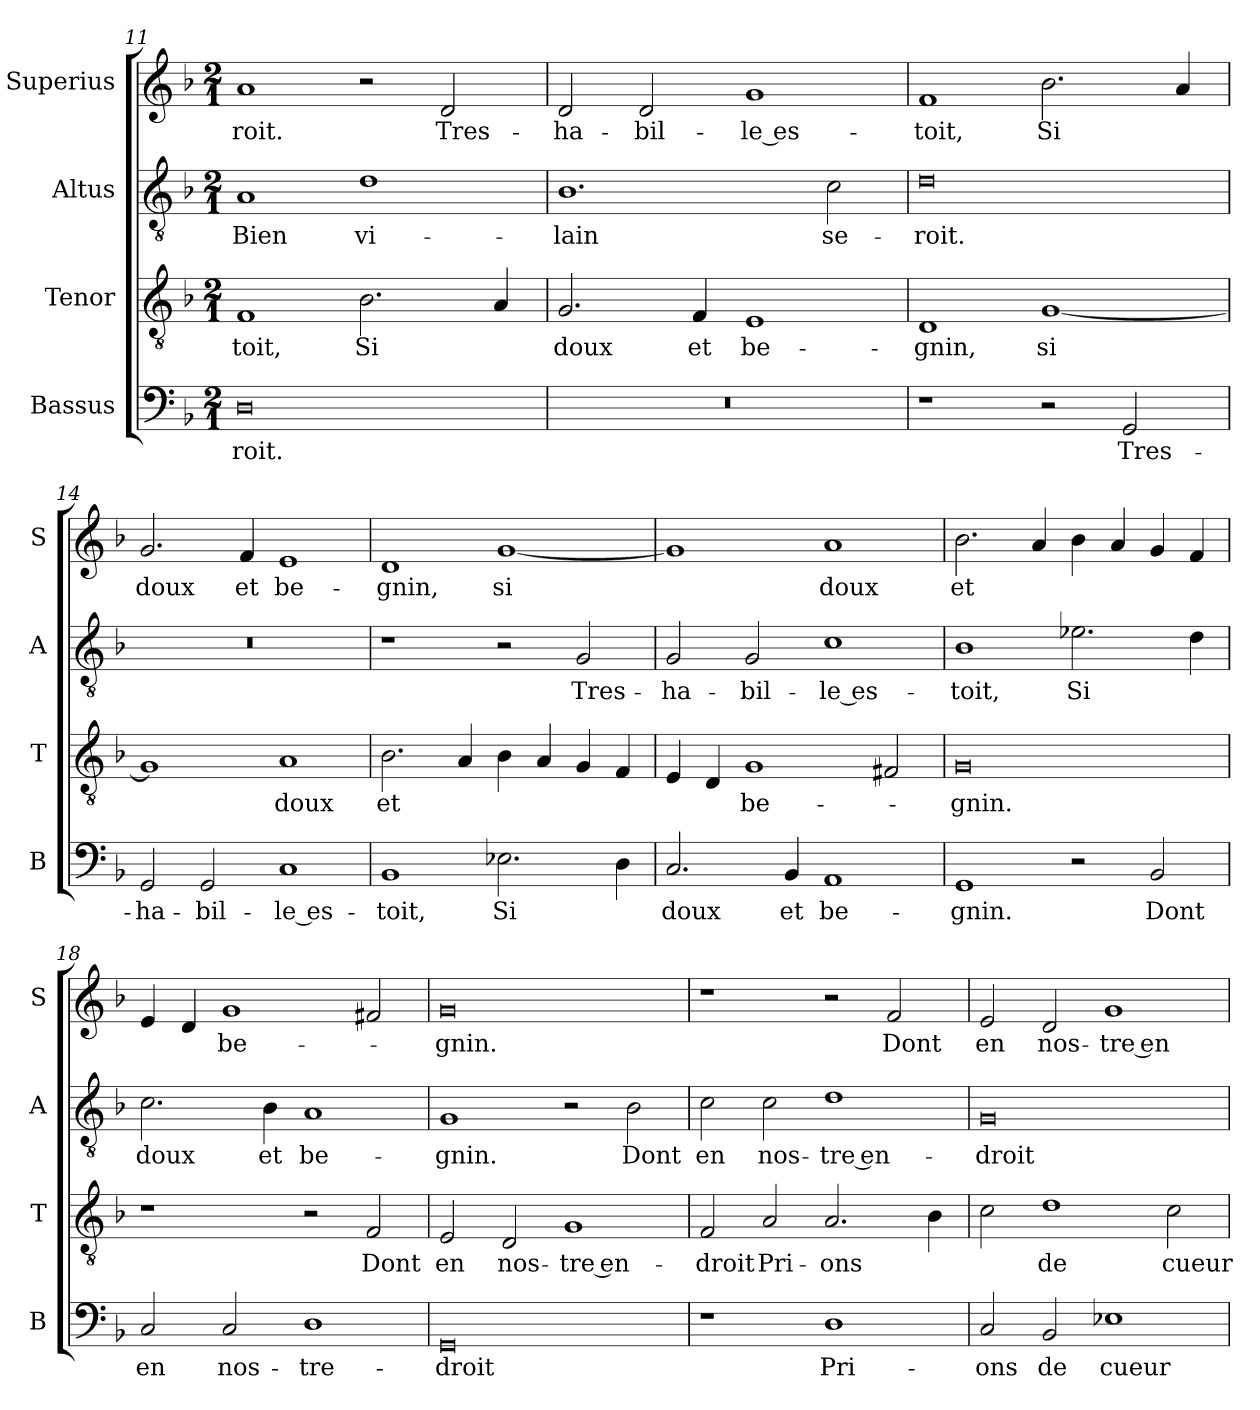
**kern	**text	**kern	**text	**kern	**text	**kern	**text
*part4	*part4	*part3	*part3	*part2	*part2	*part1	*part1
*staff4	*staff4	*staff3	*staff3	*staff2	*staff2	*staff1	*staff1
*I"Bassus	*	*I"Tenor	*	*I"Altus	*	*I"Superius	*
*I'B	*	*I'T	*	*I'A	*	*I'S	*
*clefF4	*	*clefGv2	*	*clefGv2	*	*clefG2	*
*k[b-]	*	*k[b-]	*	*k[b-]	*	*k[b-]	*
*F:	*	*F:	*	*F:	*	*F:	*
*M2/1	*	*M2/1	*	*M2/1	*	*M2/1	*
=11	=11	=11	=11	=11	=11	=11	=11
0D	-roit.	1F	-toit,	1A	Bien	1a	-roit.
.	.	2.B-	Si	1d	vi-	2r	.
.	.	.	.	.	.	2d	Tres-
.	.	4A	.	.	.	.	.
=12	=12	=12	=12	=12	=12	=12	=12
0r	.	2.G	doux	1.B-	-lain	2d	-ha-
.	.	.	.	.	.	2d	-bil-
.	.	4F	et	.	.	.	.
.	.	1E	be-	.	.	1g	-le es-
.	.	.	.	2c	se-	.	.
=13	=13	=13	=13	=13	=13	=13	=13
1r	.	1D	-gnin,	0d	-roit.	1f	-toit,
2r	.	[1G	si	.	.	2.b-	Si
2GG	Tres-	.	.	.	.	.	.
.	.	.	.	.	.	4a	.
=14	=14	=14	=14	=14	=14	=14	=14
2GG	-ha-	1G]	.	0r	.	2.g	doux
2GG	-bil-	.	.	.	.	.	.
.	.	.	.	.	.	4f	et
1C	-le es-	1A	doux	.	.	1e	be-
=15	=15	=15	=15	=15	=15	=15	=15
1BB-	-toit,	2.B-	et	1r	.	1d	-gnin,
.	.	4A	.	.	.	.	.
2.E-X	Si	4B-	.	2r	.	[1g	si
.	.	4A	.	.	.	.	.
.	.	4G	.	2G	Tres-	.	.
4D	.	4F	.	.	.	.	.
=16	=16	=16	=16	=16	=16	=16	=16
2.C	doux	4E	.	2G	-ha-	1g]	.
.	.	4D	.	.	.	.	.
.	.	1G	be-	2G	-bil-	.	.
4BB-	et	.	.	.	.	.	.
1AA	be-	.	.	1c	-le es-	1a	doux
.	.	2F#X	.	.	.	.	.
=17	=17	=17	=17	=17	=17	=17	=17
1GG	-gnin.	0G	-gnin.	1B-	-toit,	2.b-	et
.	.	.	.	.	.	4a	.
2r	.	.	.	2.e-X	Si	4b-	.
.	.	.	.	.	.	4a	.
2BB-	Dont	.	.	.	.	4g	.
.	.	.	.	4d	.	4f	.
=18	=18	=18	=18	=18	=18	=18	=18
2C	en	1r	.	2.c	doux	4e	.
.	.	.	.	.	.	4d	.
2C	nos-	.	.	.	.	1g	be-
.	.	.	.	4B-	et	.	.
1D	-tre-	2r	.	1A	be-	.	.
.	.	2F	Dont	.	.	2f#X	.
=19	=19	=19	=19	=19	=19	=19	=19
0GG	-droit	2E	en	1G	-gnin.	0g	-gnin.
.	.	2D	nos-	.	.	.	.
.	.	1G	-tre en-	2r	.	.	.
.	.	.	.	2B-	Dont	.	.
=20	=20	=20	=20	=20	=20	=20	=20
1r	.	2F	-droit	2c	en	1r	.
.	.	2A	Pri-	2c	nos-	.	.
1D	Pri-	2.A	-ons	1d	-tre en-	2r	.
.	.	.	.	.	.	2f	Dont
.	.	4B-	.	.	.	.	.
=21	=21	=21	=21	=21	=21	=21	=21
2C	-ons	2c	.	0G	-droit	2e	en
2BB-	de	1d	de	.	.	2d	nos-
1E-X	cueur	.	.	.	.	1g	-tre en-
.	.	2c	cueur	.	.	.	.
=	=	=	=	=	=	=	=
*-	*-	*-	*-	*-	*-	*-	*-
